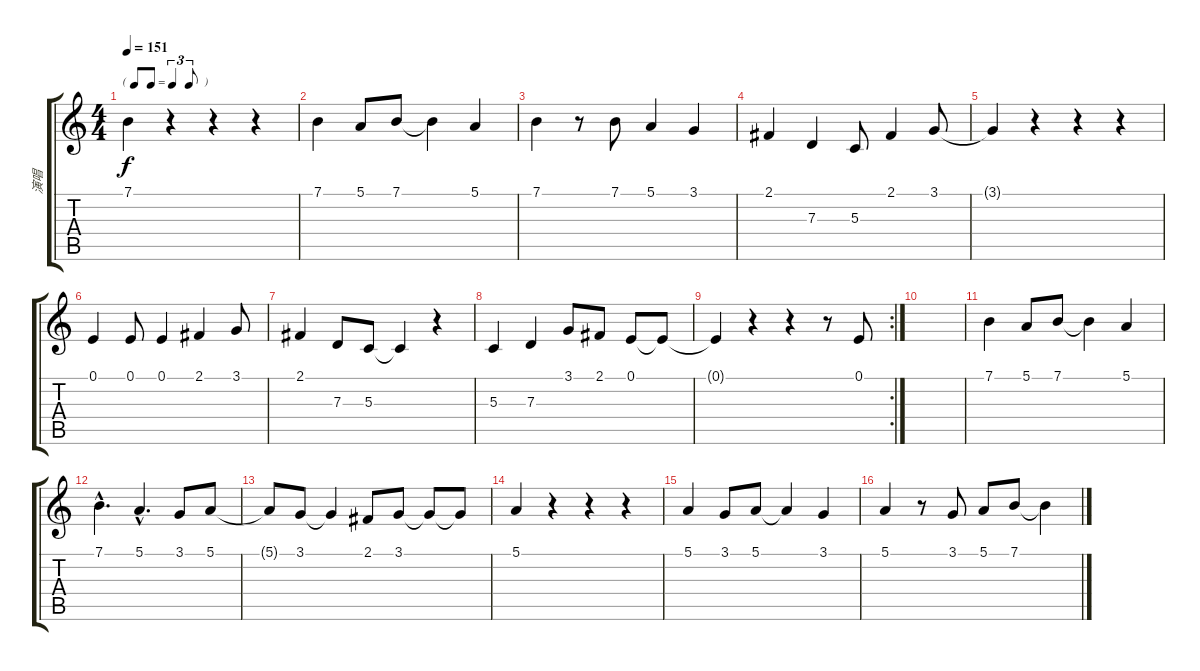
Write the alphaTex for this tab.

\track ("演唱" "演唱") {instrument sitar}
\staff {score tabs}
\tuning (E4 B3 G3 D3 A2 E2) {hide}
\ts (4 4)
\tf triplet8th
\tempo 151
\clef g2
\ks c
7.1.4{dy f} r.4 r.4 r.4 |
7.1.4 5.1.8 7.1.8 7.1{t}.4 5.1.4 |
7.1.4 r.8 7.1.8 5.1.4 3.1.4 |
2.1.4 7.3.4 5.3.8 2.1.4 3.1.8 |
3.1{t}.4 r.4 r.4 r.4 |
0.1.4 0.1.8 0.1.4 2.1.4 3.1.8 |
2.1.4 7.3.8 5.3.8 5.3{t}.4 r.4 |
5.3.4 7.3.4 3.1.8 2.1.8 0.1.8 0.1{t}.8 |
\rc 2
0.1{t}.4 r.4 r.4 r.8 0.1.8 |
|
7.1.4 5.1.8 7.1.8 7.1{t}.4 5.1.4 |
7.1{hac}.4{d} 5.1{hac}.4{d} 3.1.8 5.1.8 |
5.1{t}.8 3.1.8 3.1{t}.4 2.1.8 3.1.8 3.1{t}.8 3.1{t}.8 |
5.1.4 r.4 r.4 r.4 |
5.1.4 3.1.8 5.1.8 5.1{t}.4 3.1.4 |
5.1.4 r.8 3.1.8 5.1.8 7.1.8 7.1{t}.4
